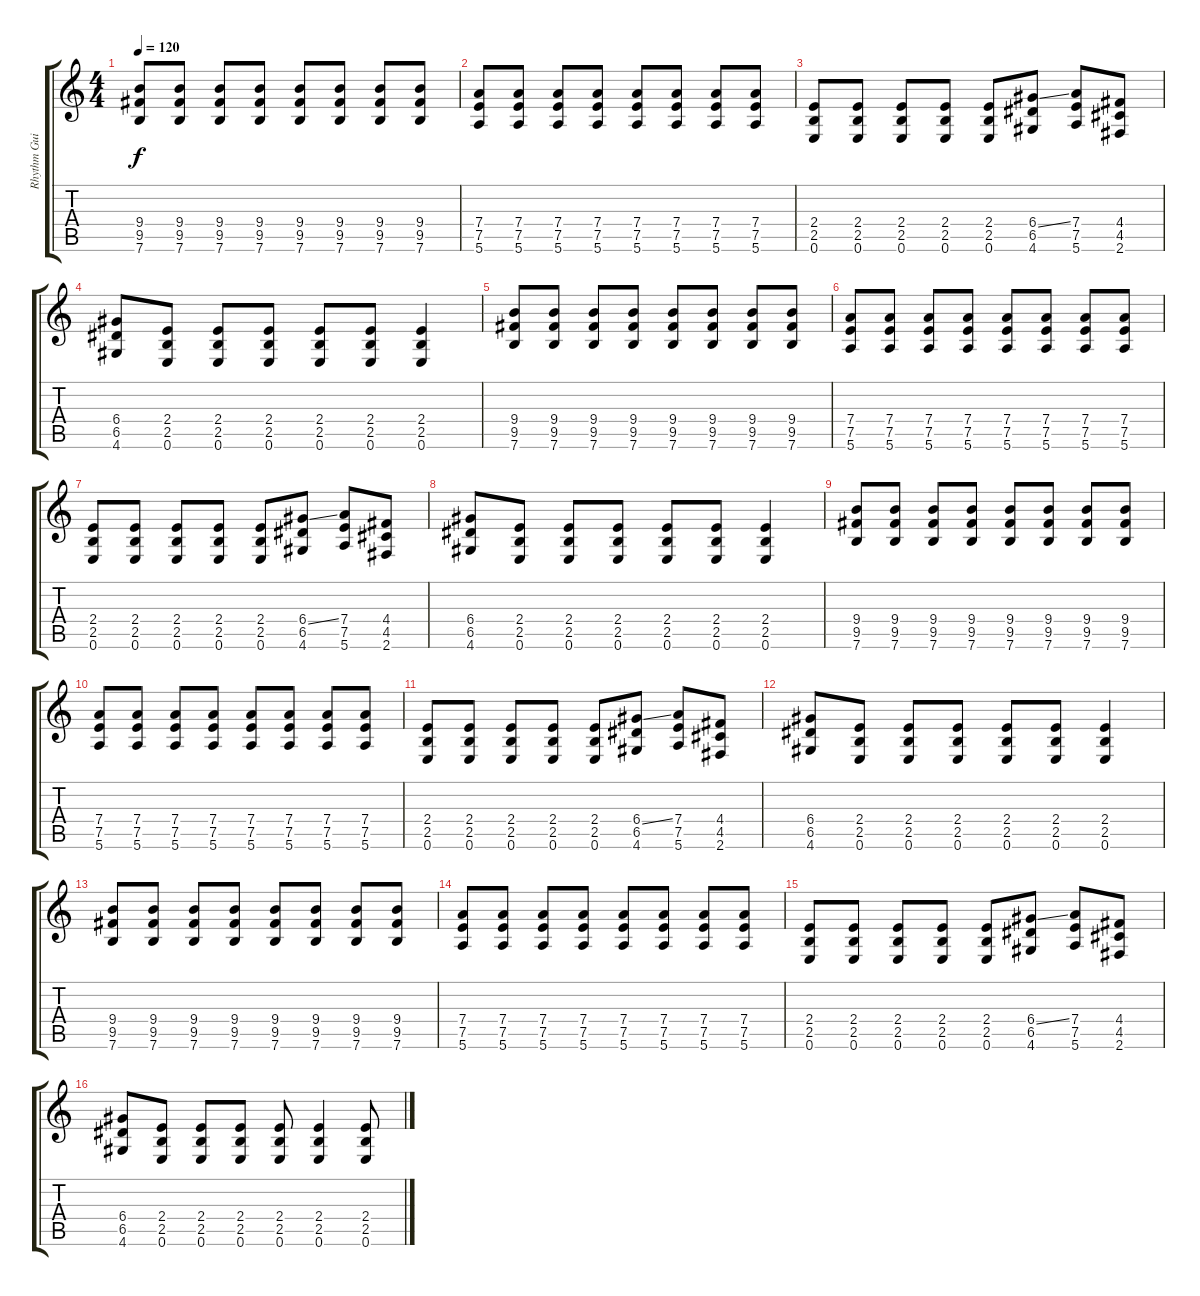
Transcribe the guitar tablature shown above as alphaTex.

\track ("Rhythm Guitar" "Rhythm Gui") {instrument distortionguitar}
\staff {score tabs}
\tuning (E4 B3 G3 D3 A2 E2) {hide}
\ts (4 4)
\tempo 120
\clef g2
\ks c
(9.4 9.5 7.6).8{dy f} (9.4 9.5 7.6).8 (9.4 9.5 7.6).8 (9.4 9.5 7.6).8 (9.4 9.5 7.6).8 (9.4 9.5 7.6).8 (9.4 9.5 7.6).8 (9.4 9.5 7.6).8 |
(7.4 7.5 5.6).8 (7.4 7.5 5.6).8 (7.4 7.5 5.6).8 (7.4 7.5 5.6).8 (7.4 7.5 5.6).8 (7.4 7.5 5.6).8 (7.4 7.5 5.6).8 (7.4 7.5 5.6).8 |
(2.4 2.5 0.6).8 (2.4 2.5 0.6).8 (2.4 2.5 0.6).8 (2.4 2.5 0.6).8 (2.4 2.5 0.6).8 (6.4{ss} 6.5 4.6).8 (7.4 7.5 5.6).8 (4.4 4.5 2.6).8 |
(6.4 6.5 4.6).8 (2.4 2.5 0.6).8 (2.4 2.5 0.6).8 (2.4 2.5 0.6).8 (2.4 2.5 0.6).8 (2.4 2.5 0.6).8 (2.4 2.5 0.6).4 |
(9.4 9.5 7.6).8 (9.4 9.5 7.6).8 (9.4 9.5 7.6).8 (9.4 9.5 7.6).8 (9.4 9.5 7.6).8 (9.4 9.5 7.6).8 (9.4 9.5 7.6).8 (9.4 9.5 7.6).8 |
(7.4 7.5 5.6).8 (7.4 7.5 5.6).8 (7.4 7.5 5.6).8 (7.4 7.5 5.6).8 (7.4 7.5 5.6).8 (7.4 7.5 5.6).8 (7.4 7.5 5.6).8 (7.4 7.5 5.6).8 |
(2.4 2.5 0.6).8 (2.4 2.5 0.6).8 (2.4 2.5 0.6).8 (2.4 2.5 0.6).8 (2.4 2.5 0.6).8 (6.4{ss} 6.5 4.6).8 (7.4 7.5 5.6).8 (4.4 4.5 2.6).8 |
(6.4 6.5 4.6).8 (2.4 2.5 0.6).8 (2.4 2.5 0.6).8 (2.4 2.5 0.6).8 (2.4 2.5 0.6).8 (2.4 2.5 0.6).8 (2.4 2.5 0.6).4 |
(9.4 9.5 7.6).8 (9.4 9.5 7.6).8 (9.4 9.5 7.6).8 (9.4 9.5 7.6).8 (9.4 9.5 7.6).8 (9.4 9.5 7.6).8 (9.4 9.5 7.6).8 (9.4 9.5 7.6).8 |
(7.4 7.5 5.6).8 (7.4 7.5 5.6).8 (7.4 7.5 5.6).8 (7.4 7.5 5.6).8 (7.4 7.5 5.6).8 (7.4 7.5 5.6).8 (7.4 7.5 5.6).8 (7.4 7.5 5.6).8 |
(2.4 2.5 0.6).8 (2.4 2.5 0.6).8 (2.4 2.5 0.6).8 (2.4 2.5 0.6).8 (2.4 2.5 0.6).8 (6.4{ss} 6.5 4.6).8 (7.4 7.5 5.6).8 (4.4 4.5 2.6).8 |
(6.4 6.5 4.6).8 (2.4 2.5 0.6).8 (2.4 2.5 0.6).8 (2.4 2.5 0.6).8 (2.4 2.5 0.6).8 (2.4 2.5 0.6).8 (2.4 2.5 0.6).4 |
(9.4 9.5 7.6).8{volume 11} (9.4 9.5 7.6).8{volume 5} (9.4 9.5 7.6).8 (9.4 9.5 7.6).8 (9.4 9.5 7.6).8 (9.4 9.5 7.6).8 (9.4 9.5 7.6).8 (9.4 9.5 7.6).8 |
(7.4 7.5 5.6).8{volume 11} (7.4 7.5 5.6).8{volume 5} (7.4 7.5 5.6).8 (7.4 7.5 5.6).8 (7.4 7.5 5.6).8 (7.4 7.5 5.6).8 (7.4 7.5 5.6).8 (7.4 7.5 5.6).8 |
(2.4 2.5 0.6).8{volume 11} (2.4 2.5 0.6).8{volume 5} (2.4 2.5 0.6).8 (2.4 2.5 0.6).8 (2.4 2.5 0.6).8 (6.4{ss} 6.5 4.6).8{volume 11} (7.4 7.5 5.6).8 (4.4 4.5 2.6).8 |
(6.4 6.5 4.6).8 (2.4 2.5 0.6).8 (2.4 2.5 0.6).8{volume 5} (2.4 2.5 0.6).8 (2.4 2.5 0.6).8 (2.4 2.5 0.6).4{volume 11} (2.4 2.5 0.6).8
